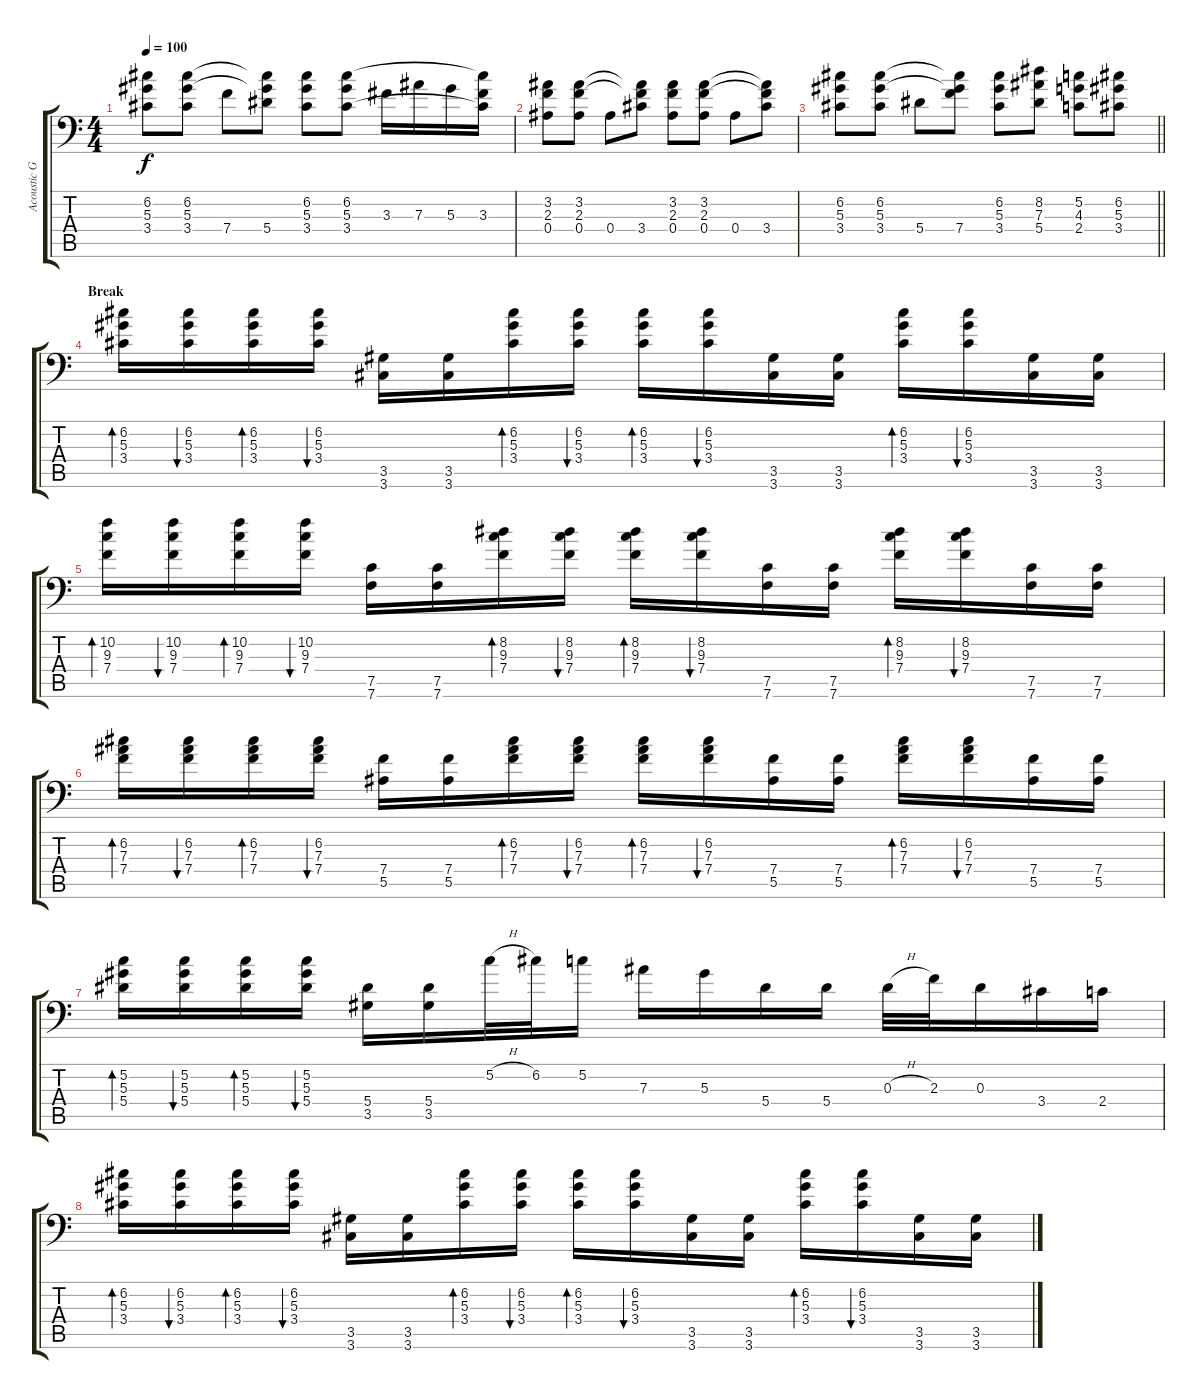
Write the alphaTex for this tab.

\track ("Acoustic Guitar" "Acoustic G") {instrument acousticguitarsteel}
\staff {score tabs}
\tuning (C4 G3 Eb3 Bb2 F2 Bb1) {hide}
\ts (4 4)
\tempo 100
\clef f4
\ks c
(6.2 5.3 3.4).8{dy f} (6.2 5.3 3.4).8 7.4.8 (6.2{t} 5.3{t} 5.4).8 (6.2 5.3 3.4).8 (6.2 5.3 3.4).8 3.3.16 7.3.16 5.3.16 (6.2{t} 3.3 3.4{t}).16 |
(3.2 2.3 0.4).8 (3.2 2.3 0.4).8 0.4.8 (3.2{t} 2.3{t} 3.4).8 (3.2 2.3 0.4).8 (3.2 2.3 0.4).8 0.4.8 (3.2{t} 2.3{t} 3.4).8 |
\barLineRight lightlight
(6.2 5.3 3.4).8 (6.2 5.3 3.4).8 5.4.8 (6.2{t} 5.3{t} 7.4).8 (6.2 5.3 3.4).8 (8.2 7.3 5.4).8 (5.2 4.3 2.4).8 (6.2 5.3 3.4).8 |
\section ("" "Break")
(6.2 5.3 3.4).16{bd 60} (6.2 5.3 3.4).16{bu 60} (6.2 5.3 3.4).16{bd 60} (6.2 5.3 3.4).16{bu 60} (3.5 3.6).16 (3.5 3.6).16 (6.2 5.3 3.4).16{bd 60} (6.2 5.3 3.4).16{bu 60} (6.2 5.3 3.4).16{bd 60} (6.2 5.3 3.4).16{bu 60} (3.5 3.6).16 (3.5 3.6).16 (6.2 5.3 3.4).16{bd 60} (6.2 5.3 3.4).16{bu 60} (3.5 3.6).16 (3.5 3.6).16 |
(10.2 9.3 7.4).16{bd 60} (10.2 9.3 7.4).16{bu 60} (10.2 9.3 7.4).16{bd 60} (10.2 9.3 7.4).16{bu 60} (7.5 7.6).16 (7.5 7.6).16 (8.2 9.3 7.4).16{bd 60} (8.2 9.3 7.4).16{bu 60} (8.2 9.3 7.4).16{bd 60} (8.2 9.3 7.4).16{bu 60} (7.5 7.6).16 (7.5 7.6).16 (8.2 9.3 7.4).16{bd 60} (8.2 9.3 7.4).16{bu 60} (7.5 7.6).16 (7.5 7.6).16 |
(6.2 7.3 7.4).16{bd 60} (6.2 7.3 7.4).16{bu 60} (6.2 7.3 7.4).16{bd 60} (6.2 7.3 7.4).16{bu 60} (7.4 5.5).16 (7.4 5.5).16 (6.2 7.3 7.4).16{bd 60} (6.2 7.3 7.4).16{bu 60} (6.2 7.3 7.4).16{bd 60} (6.2 7.3 7.4).16{bu 60} (7.4 5.5).16 (7.4 5.5).16 (6.2 7.3 7.4).16{bd 60} (6.2 7.3 7.4).16{bu 60} (7.4 5.5).16 (7.4 5.5).16 |
(5.2 5.3 5.4).16{bd 60} (5.2 5.3 5.4).16{bu 60} (5.2 5.3 5.4).16{bd 60} (5.2 5.3 5.4).16{bu 60} (5.4 3.5).16 (5.4 3.5).16 5.2{h}.32 6.2.32 5.2.16 7.3.16 5.3.16 5.4.16 5.4.16 0.3{h}.32 2.3.32 0.3.16 3.4.16 2.4.16 |
(6.2 5.3 3.4).16{bd 60} (6.2 5.3 3.4).16{bu 60} (6.2 5.3 3.4).16{bd 60} (6.2 5.3 3.4).16{bu 60} (3.5 3.6).16 (3.5 3.6).16 (6.2 5.3 3.4).16{bd 60} (6.2 5.3 3.4).16{bu 60} (6.2 5.3 3.4).16{bd 60} (6.2 5.3 3.4).16{bu 60} (3.5 3.6).16 (3.5 3.6).16 (6.2 5.3 3.4).16{bd 60} (6.2 5.3 3.4).16{bu 60} (3.5 3.6).16 (3.5 3.6).16
